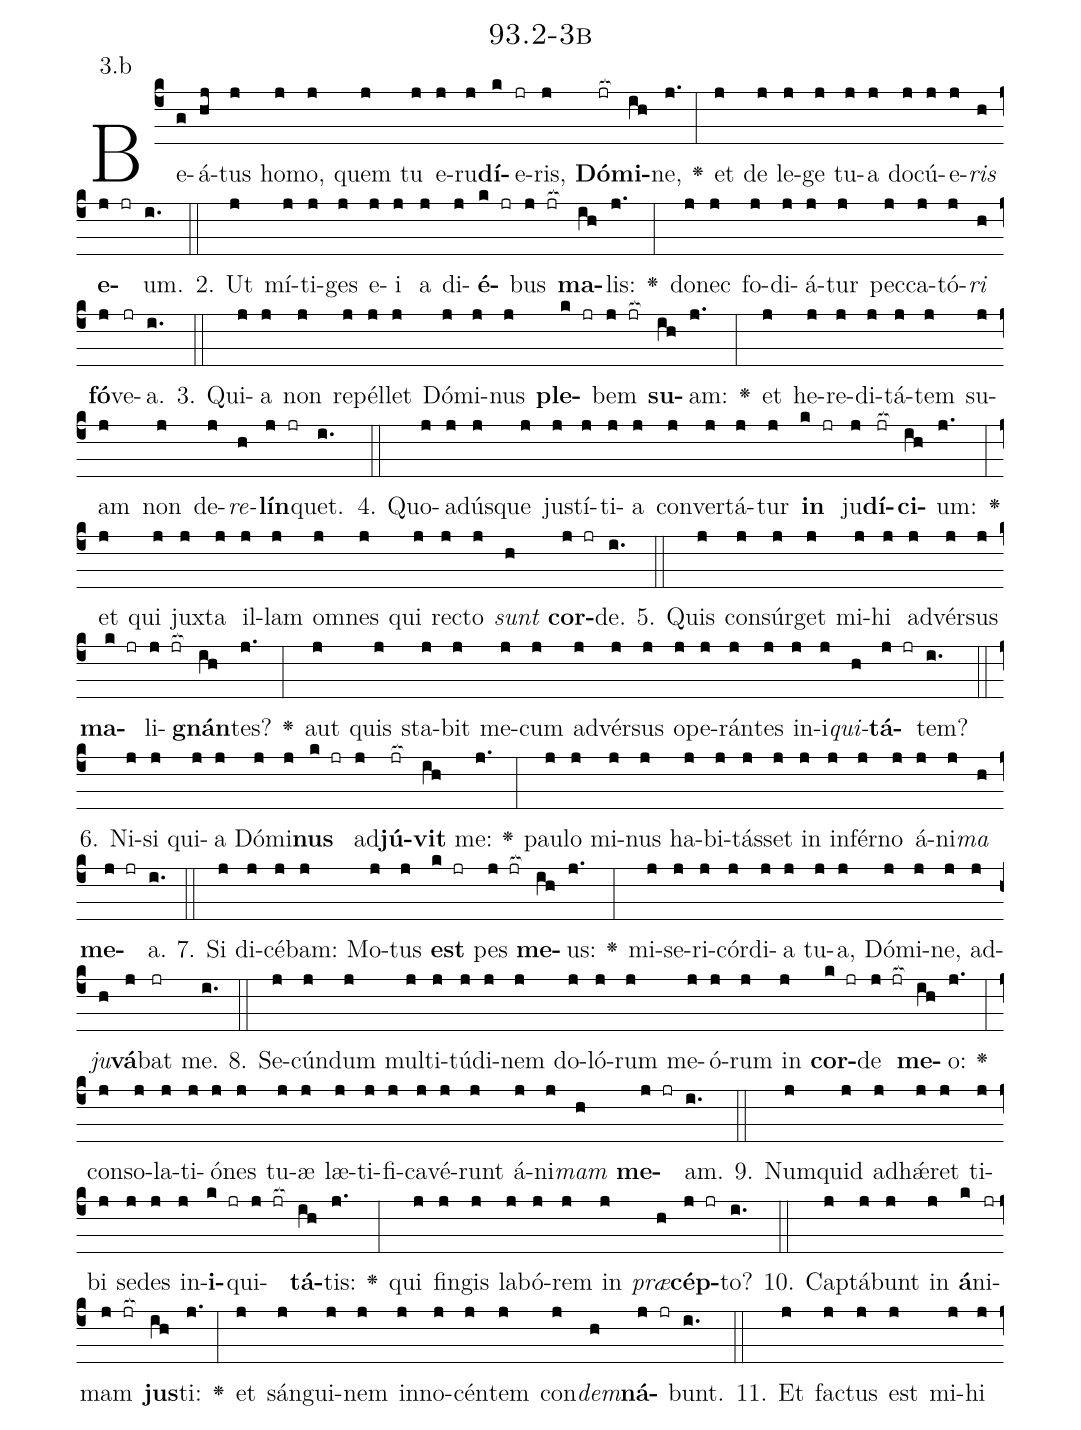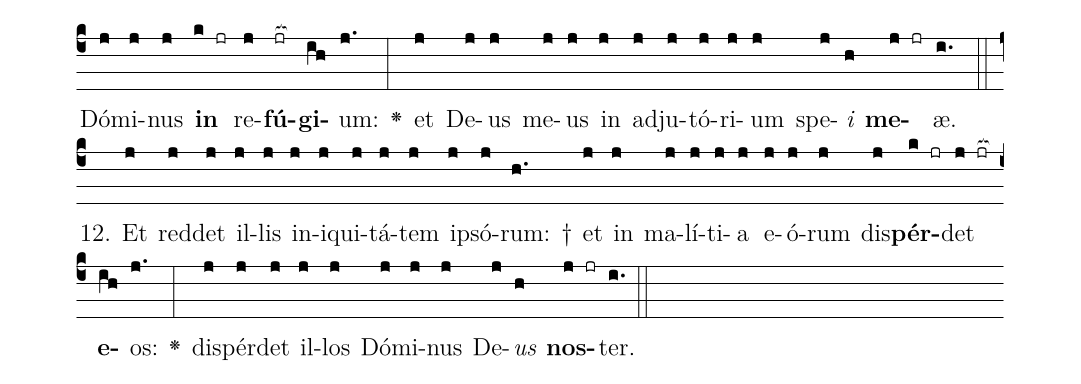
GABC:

name: 93.2-3b;
annotation: 3.b;
%%
(c4)Be(g)á(hj)tus(j) ho(j)mo,(j) quem(j) tu(j) e(j)ru(j)<b>dí</b>(k)e(jr)ris,(j) <b>Dó</b>(jr[ocb:1{])<b>mi</b>(ih[ocb:0}])ne,(j.) <v>\greheightstar</v>(:) et(j) de(j) le(j)ge(j) tu(j)a(j) do(j)cú(j)e(j)<i>ris</i>(h) <b>e</b>(j jr)um.(i.) (::)
2. Ut(j) mí(j)ti(j)ges(j) e(j)i(j) a(j) di(j)<b>é</b>(k jr)bus(j jr[ocb:1{]) <b>ma</b>(ih[ocb:0}])lis:(j.) <v>\greheightstar</v>(:) do(j)nec(j) fo(j)di(j)á(j)tur(j) pec(j)ca(j)tó(j)<i>ri</i>(h) <b>fó</b>(j)ve(jr)a.(i.) (::)
3. Qui(j)a(j) non(j) re(j)pél(j)let(j) Dó(j)mi(j)nus(j) <b>ple</b>(k jr)bem(j jr[ocb:1{]) <b>su</b>(ih[ocb:0}])am:(j.) <v>\greheightstar</v>(:) et(j) he(j)re(j)di(j)tá(j)tem(j) su(j)am(j) non(j) de(j)<i>re</i>(h)<b>lín</b>(j jr)quet.(i.) (::)
4. Quo(j)ad(j)ús(j)que(j) jus(j)tí(j)ti(j)a(j) con(j)ver(j)tá(j)tur(j) <b>in</b>(k jr) ju(j)<b>dí</b>(jr[ocb:1{])<b>ci</b>(ih[ocb:0}])um:(j.) <v>\greheightstar</v>(:) et(j) qui(j) jux(j)ta(j) il(j)lam(j) om(j)nes(j) qui(j) rec(j)to(j) <i>sunt</i>(h) <b>cor</b>(j jr)de.(i.) (::)
5. Quis(j) con(j)súr(j)get(j) mi(j)hi(j) ad(j)vér(j)sus(j) <b>ma</b>(k jr)li(j jr[ocb:1{])<b>gnán</b>(ih[ocb:0}])tes?(j.) <v>\greheightstar</v>(:) aut(j) quis(j) sta(j)bit(j) me(j)cum(j) ad(j)vér(j)sus(j) o(j)pe(j)rán(j)tes(j) in(j)i(j)<i>qui</i>(h)<b>tá</b>(j jr)tem?(i.) (::)
6. Ni(j)si(j) qui(j)a(j) Dó(j)mi(j)<b>nus</b>(k jr) ad(j)<b>jú</b>(jr[ocb:1{])<b>vit</b>(ih[ocb:0}]) me:(j.) <v>\greheightstar</v>(:) pau(j)lo(j) mi(j)nus(j) ha(j)bi(j)tás(j)set(j) in(j) in(j)fér(j)no(j) á(j)ni(j)<i>ma</i>(h) <b>me</b>(j jr)a.(i.) (::)
7. Si(j) di(j)cé(j)bam:(j) Mo(j)tus(j) <b>est</b>(k jr) pes(j jr[ocb:1{]) <b>me</b>(ih[ocb:0}])us:(j.) <v>\greheightstar</v>(:) mi(j)se(j)ri(j)cór(j)di(j)a(j) tu(j)a,(j) Dó(j)mi(j)ne,(j) ad(j)<i>ju</i>(h)<b>vá</b>(j)bat(jr) me.(i.) (::)
8. Se(j)cún(j)dum(j) mul(j)ti(j)tú(j)di(j)nem(j) do(j)ló(j)rum(j) me(j)ó(j)rum(j) in(j) <b>cor</b>(k jr)de(j jr[ocb:1{]) <b>me</b>(ih[ocb:0}])o:(j.) <v>\greheightstar</v>(:) con(j)so(j)la(j)ti(j)ó(j)nes(j) tu(j)æ(j) læ(j)ti(j)fi(j)ca(j)vé(j)runt(j) á(j)ni(j)<i>mam</i>(h) <b>me</b>(j jr)am.(i.) (::)
9. Num(j)quid(j) ad(j)hǽ(j)ret(j) ti(j)bi(j) se(j)des(j) in(j)<b>i</b>(k jr)qui(j jr[ocb:1{])<b>tá</b>(ih[ocb:0}])tis:(j.) <v>\greheightstar</v>(:) qui(j) fin(j)gis(j) la(j)bó(j)rem(j) in(j) <i>præ</i>(h)<b>cép</b>(j jr)to?(i.) (::)
10. Cap(j)tá(j)bunt(j) in(j) <b>á</b>(k)ni(jr)mam(j jr[ocb:1{]) <b>jus</b>(ih[ocb:0}])ti:(j.) <v>\greheightstar</v>(:) et(j) sán(j)gui(j)nem(j) in(j)no(j)cén(j)tem(j) con(j)<i>dem</i>(h)<b>ná</b>(j jr)bunt.(i.) (::)
11. Et(j) fac(j)tus(j) est(j) mi(j)hi(j) Dó(j)mi(j)nus(j) <b>in</b>(k jr) re(j)<b>fú</b>(jr[ocb:1{])<b>gi</b>(ih[ocb:0}])um:(j.) <v>\greheightstar</v>(:) et(j) De(j)us(j) me(j)us(j) in(j) ad(j)ju(j)tó(j)ri(j)um(j) spe(j)<i>i</i>(h) <b>me</b>(j jr)æ.(i.) (::)
12. Et(j) red(j)det(j) il(j)lis(j) in(j)i(j)qui(j)tá(j)tem(j) ip(j)só(j)rum: †(h.) et(j) in(j) ma(j)lí(j)ti(j)a(j) e(j)ó(j)rum(j) dis(j)<b>pér</b>(k jr)det(j jr[ocb:1{]) <b>e</b>(ih[ocb:0}])os:(j.) <v>\greheightstar</v>(:) dis(j)pér(j)det(j) il(j)los(j) Dó(j)mi(j)nus(j) De(j)<i>us</i>(h) <b>nos</b>(j jr)ter.(i.) (::)
